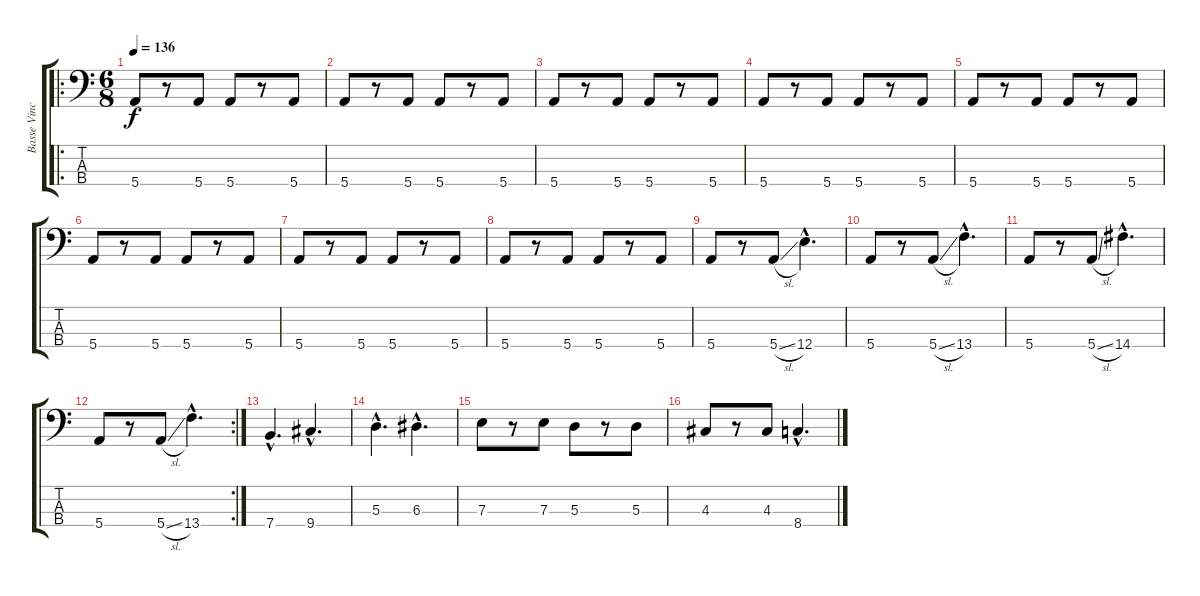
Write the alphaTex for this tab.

\track ("Basse Vincent" "Basse Vinc") {instrument fretlessbass}
\staff {score tabs}
\tuning (G2 D2 A1 E1) {hide}
\ro
\ts (6 8)
\tempo 136
\clef f4
\ks c
5.4.8{dy f} r.8 5.4.8 5.4.8 r.8 5.4.8 |
5.4.8 r.8 5.4.8 5.4.8 r.8 5.4.8 |
5.4.8 r.8 5.4.8 5.4.8 r.8 5.4.8 |
5.4.8 r.8 5.4.8 5.4.8 r.8 5.4.8 |
5.4.8 r.8 5.4.8 5.4.8 r.8 5.4.8 |
5.4.8 r.8 5.4.8 5.4.8 r.8 5.4.8 |
5.4.8 r.8 5.4.8 5.4.8 r.8 5.4.8 |
5.4.8 r.8 5.4.8 5.4.8 r.8 5.4.8 |
5.4.8 r.8 5.4{sl}.8 12.4{hac}.4{d} |
5.4.8 r.8 5.4{sl}.8 13.4{hac}.4{d} |
5.4.8 r.8 5.4{sl}.8 14.4{hac}.4{d} |
\rc 2
5.4.8 r.8 5.4{sl}.8 13.4{hac}.4{d} |
7.4{hac}.4{d} 9.4{hac}.4{d} |
5.3{hac}.4{d} 6.3{hac}.4{d} |
7.3.8 r.8 7.3.8 5.3.8 r.8 5.3.8 |
4.3.8 r.8 4.3.8 8.4{hac}.4{d}
